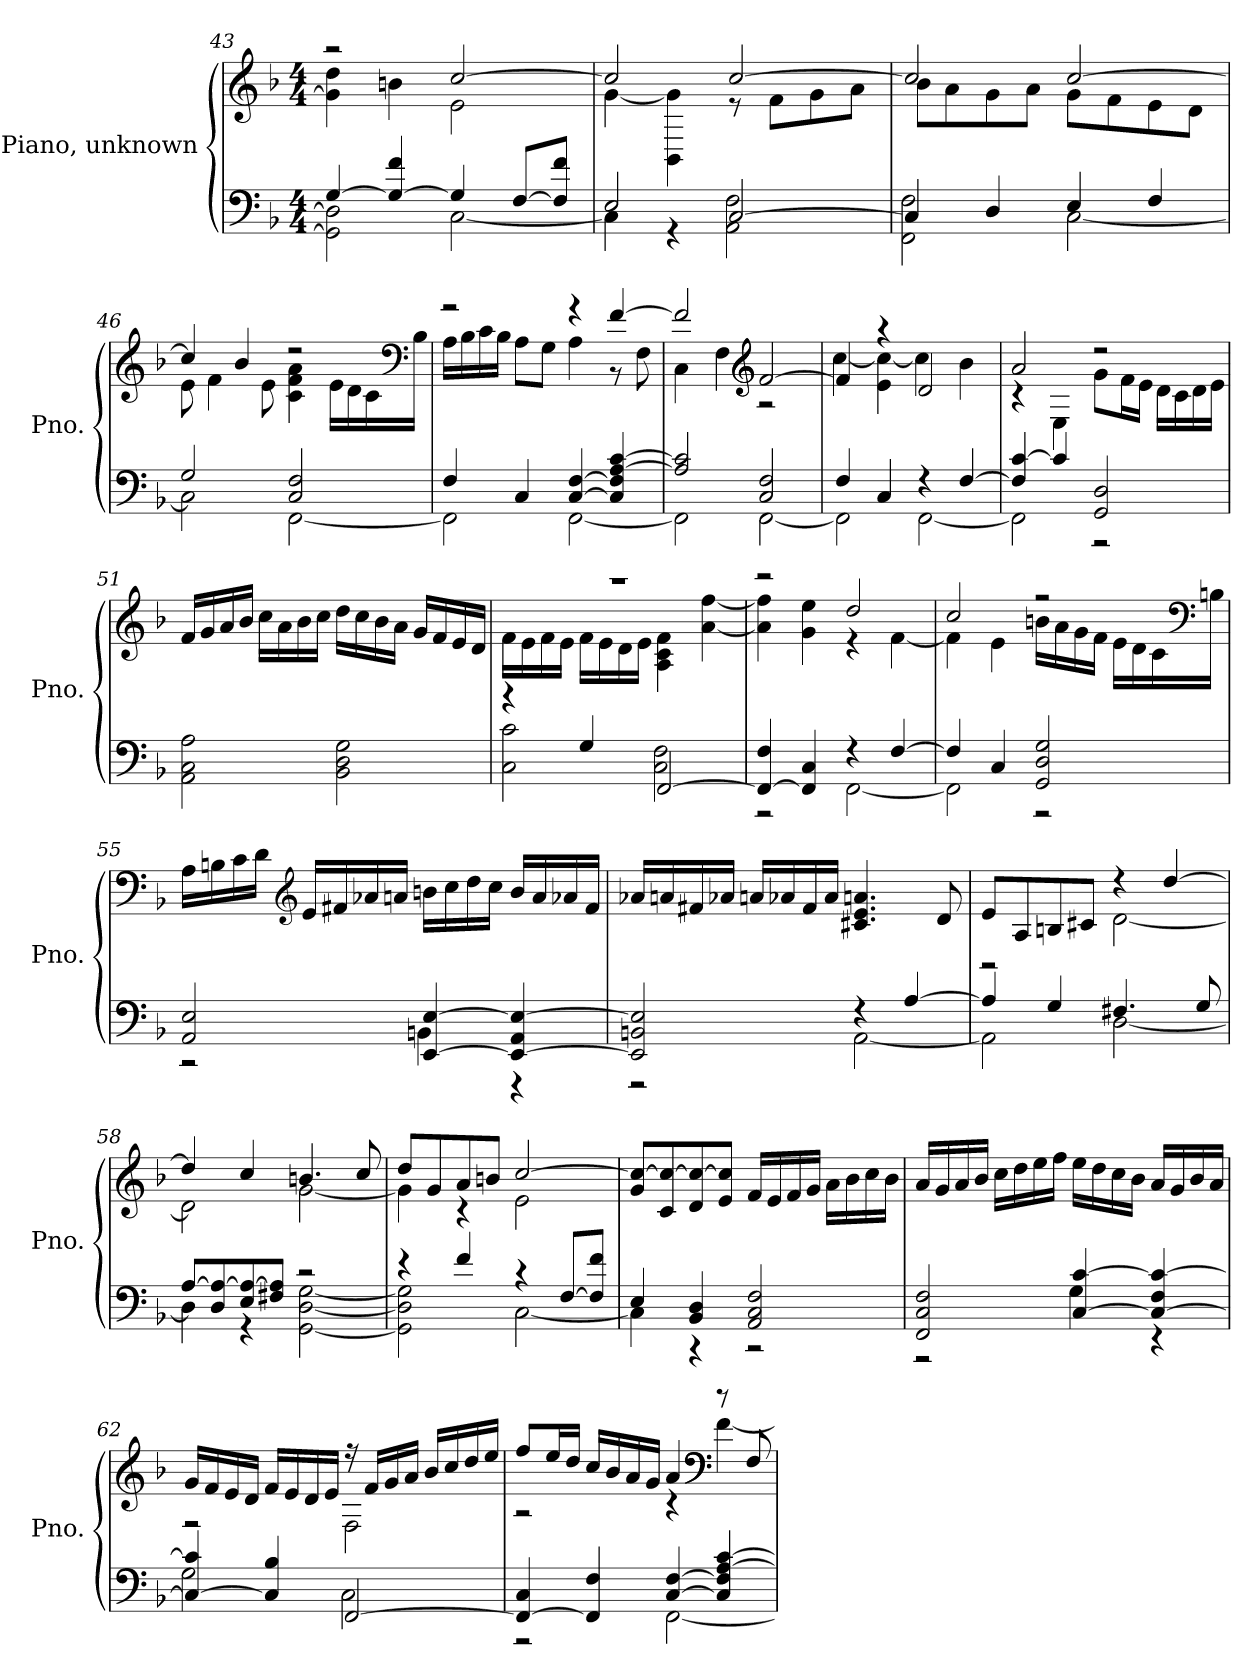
**kern	**kern
*part1	*part1
*staff2	*staff1
*I"Piano, unknown	*
*I'Pno.	*
*clefF4	*clefG2
*k[b-]	*k[b-]
*M4/4	*M4/4
=43	=43
*^	*^
[4G/	2GG\] 2D\]	2r	4g\] 4dd\
4G/_ 4f/	.	.	4bn\
4G/]	[2C\	[2cc/	2e\
[8F/L	.	.	.
8F/] 8f/J	.	.	.
=44	=44	=44	=44
2E/	4C\]	2cc/]	[4g\
.	4r	.	4BB-\ 4g\]
[2C/	2AA\ 2F\	[2cc/	8r
.	.	.	8f\L
.	.	.	8g\
.	.	.	8a\J
=45	=45	=45	=45
4C/]	2FF\ 2F\	2cc/]	8b-\L
.	.	.	8a\
4D/	.	.	8g\
.	.	.	8a\J
4E/	[2C\	[2cc/	8g\L
.	.	.	8f\
4F/	.	.	8e\
.	.	.	8d\J
!!LO:LB:g=z	!!
=46	=46	=46	=46
2G/	2C\]	4cc/]	8e\
.	.	.	4f\
.	.	4b-/	.
.	.	.	8e\
2C/ 2F/	[2FF\	2r	4c\ 4f\ 4a\
.	.	.	16e\LL
.	.	.	16d\
.	.	.	16c\
*	*	*clefF4	*
.	.	.	16B-\JJ
=47	=47	=47	=47
4F/	2FF\]	2r	16A\LL
.	.	.	16B-\
.	.	.	16c\
.	.	.	16B-\JJ
4C/	.	.	8A\L
.	.	.	8G\J
[4C/ [4F/	[2FF\	4r	4A\
4C/] 4F/] [4A/ [4c/	.	[4f/	8r
.	.	.	8F\
=48	=48	=48	=48
2A/] 2c/]	2FF\]	2f/]	4C\
.	.	.	4F\
*	*	*clefG2	*
2C/ 2F/	[2FF\	[2f/	2r
=49	=49	=49	=49
4F/	2FF\]	4f/]	[4cc\
4C/	.	4r	4e\ 4cc\_
4r	[2FF\	2d/	4cc\]
[4F/	.	.	4b-\
=50	=50	=50	=50
4F/] [4c/	2FF\]	2a/	4r
4c/]	.	.	4E\
2GG/ 2D/	2r	2r	8g\L
.	.	.	16f\L
.	.	.	16e\JJ
.	.	.	16d\LL
.	.	.	16c\
.	.	.	16d\
.	.	.	16e\JJ
*v	*v	*	*
*	*v	*v
!!LO:LB:g=z
=51	=51
2AA\ 2C\ 2A\	16f/LL
.	16g/
.	16a/
.	16b-/JJ
.	16cc\LL
.	16a\
.	16b-\
.	16cc\JJ
2BB-\ 2D\ 2G\	16dd\LL
.	16cc\
.	16b-\
.	16a\JJ
.	16g/LL
.	16f/
.	16e/
.	16d/JJ
=52	=52
*^	*^
4r	2C\ 2c\	1r	16f\LL
.	.	.	16e\
.	.	.	16f\
.	.	.	16e\JJ
4G/	.	.	16f\LL
.	.	.	16e\
.	.	.	16d\
.	.	.	16e\JJ
[2FF/	2C\ 2F\	.	4A\ 4c\ 4f\
.	.	.	[4a\ [4ff\
=53	=53	=53	=53
4FF/_ 4F/	2r	2r	4a\] 4ff\]
4FF/] 4C/	.	.	4g\ 4ee\
4r	[2FF\	2dd/	4r
[4F/	.	.	[4f\
=54	=54	=54	=54
4F/]	2FF\]	2cc/	4f\]
4C/	.	.	4e\
2GG/ 2D/ 2G/	2r	2r	16bn\LL
.	.	.	16a\
.	.	.	16g\
.	.	.	16f\JJ
.	.	.	16e\LL
.	.	.	16d\
.	.	.	16c\
*	*	*clefF4	*
.	.	.	16Bn\JJ
*	*	*v	*v
!!LO:PB:g=z
=55	=55	=55
2AA/ 2E/	2r	16A\LL
.	.	16Bn\
.	.	16c\
.	.	16d\JJ
*	*	*clefG2
.	.	16e/LL
.	.	16f#X/
.	.	16a-X/
.	.	16an/JJ
[4EE/ [4E/	4BBn\	16bn\LL
.	.	16cc\
.	.	16dd\
.	.	16cc\JJ
4EE/_ 4AA/ 4E/_	4r	16b/LL
.	.	16a/
.	.	16a-X/
.	.	16f#/JJ
=56	=56	=56
2EE/] 2BBn/ 2E/]	2r	16a-X/LL
.	.	16an/
.	.	16f#X/
.	.	16a-X/JJ
.	.	16an/LL
.	.	16a-X/
.	.	16f#/
.	.	16a-/JJ
4r	[2AA\	4.c#X/ 4.e/ 4.an/
[4A/	.	.
.	.	8d/
!!LO:LB:g=z
=57	=57	=57
*	*	*^
4A/]	2AA\]	8e/L	2r
.	.	8A/	.
4G/	.	8Bn/	.
.	.	8c#X/J	.
4.F#X/	[2D\	4r	[2d\
.	.	[4dd/	.
8G/	.	.	.
=58	=58	=58	=58
[8A/L	4D\]	4dd/]	2d\]
8D/ 8A/_	.	.	.
8E/ 8A/_	4r	4cc/	.
8F#X/ 8A/]J	.	.	.
2r	[2GG\ [2D\ [2G\	4.bn/	[2g\
.	.	8cc/	.
=59	=59	=59	=59
4r	2GG\] 2D\] 2G\]	8dd/L	4g\]
.	.	8g/	.
4f/	.	8a/	4r
.	.	8bn/J	.
4r	[2C\	[2cc/	2e\
[8F/L	.	.	.
8F/] 8f/J	.	.	.
*	*	*v	*v
=60	=60	=60
4E/	4C\]	8g/ 8cc/_L
.	.	8c/ 8cc/_
4BB-/ 4D/	4r	8d/ 8cc/_
.	.	8e/ 8cc/]J
2AA/ 2C/ 2F/	2r	16f/LL
.	.	16e/
.	.	16f/
.	.	16g/JJ
.	.	16a\LL
.	.	16b-\
.	.	16cc\
.	.	16b-\JJ
!!LO:LB:g=z
=61	=61	=61
2FF/ 2C/ 2F/	2r	16a/LL
.	.	16g/
.	.	16a/
.	.	16b-/JJ
.	.	16cc\LL
.	.	16dd\
.	.	16ee\
.	.	16ff\JJ
[4C/ [4c/	4G\	16ee\LL
.	.	16dd\
.	.	16cc\
.	.	16b-\JJ
4C/_ 4F/ 4c/_	4r	16a/LL
.	.	16g/
.	.	16b-/
.	.	16a/JJ
=62	=62	=62
*	*	*^
4C/_ 4c/]	2G\	16g/LL	2r
.	.	16f/	.
.	.	16e/	.
.	.	16d/JJ	.
4C/] 4B-/	.	16f/LL	.
.	.	16e/	.
.	.	16d/	.
.	.	16e/JJ	.
[2FF/	2C\	16r	2F\
.	.	16f/LL	.
.	.	16g/	.
.	.	16a/JJ	.
.	.	16b-/LL	.
.	.	16cc/	.
.	.	16dd/	.
.	.	16ee/JJ	.
=63	=63	=63	=63
4FF/_ 4C/	2r	8ff/L	2r
.	.	16ee/L	.
.	.	16dd/JJ	.
4FF/] 4F/	.	16cc/LL	.
.	.	16b-/	.
.	.	16a/	.
.	.	16g/JJ	.
[4C/ [4F/	[2FF\	4a/	4r
*	*	*clefF4	*
4C/] 4F/] [4A/ [4c/	.	8r	[4f\
.	.	8F/	.
*v	*v	*	*
*	*v	*v
=	=
*-	*-
